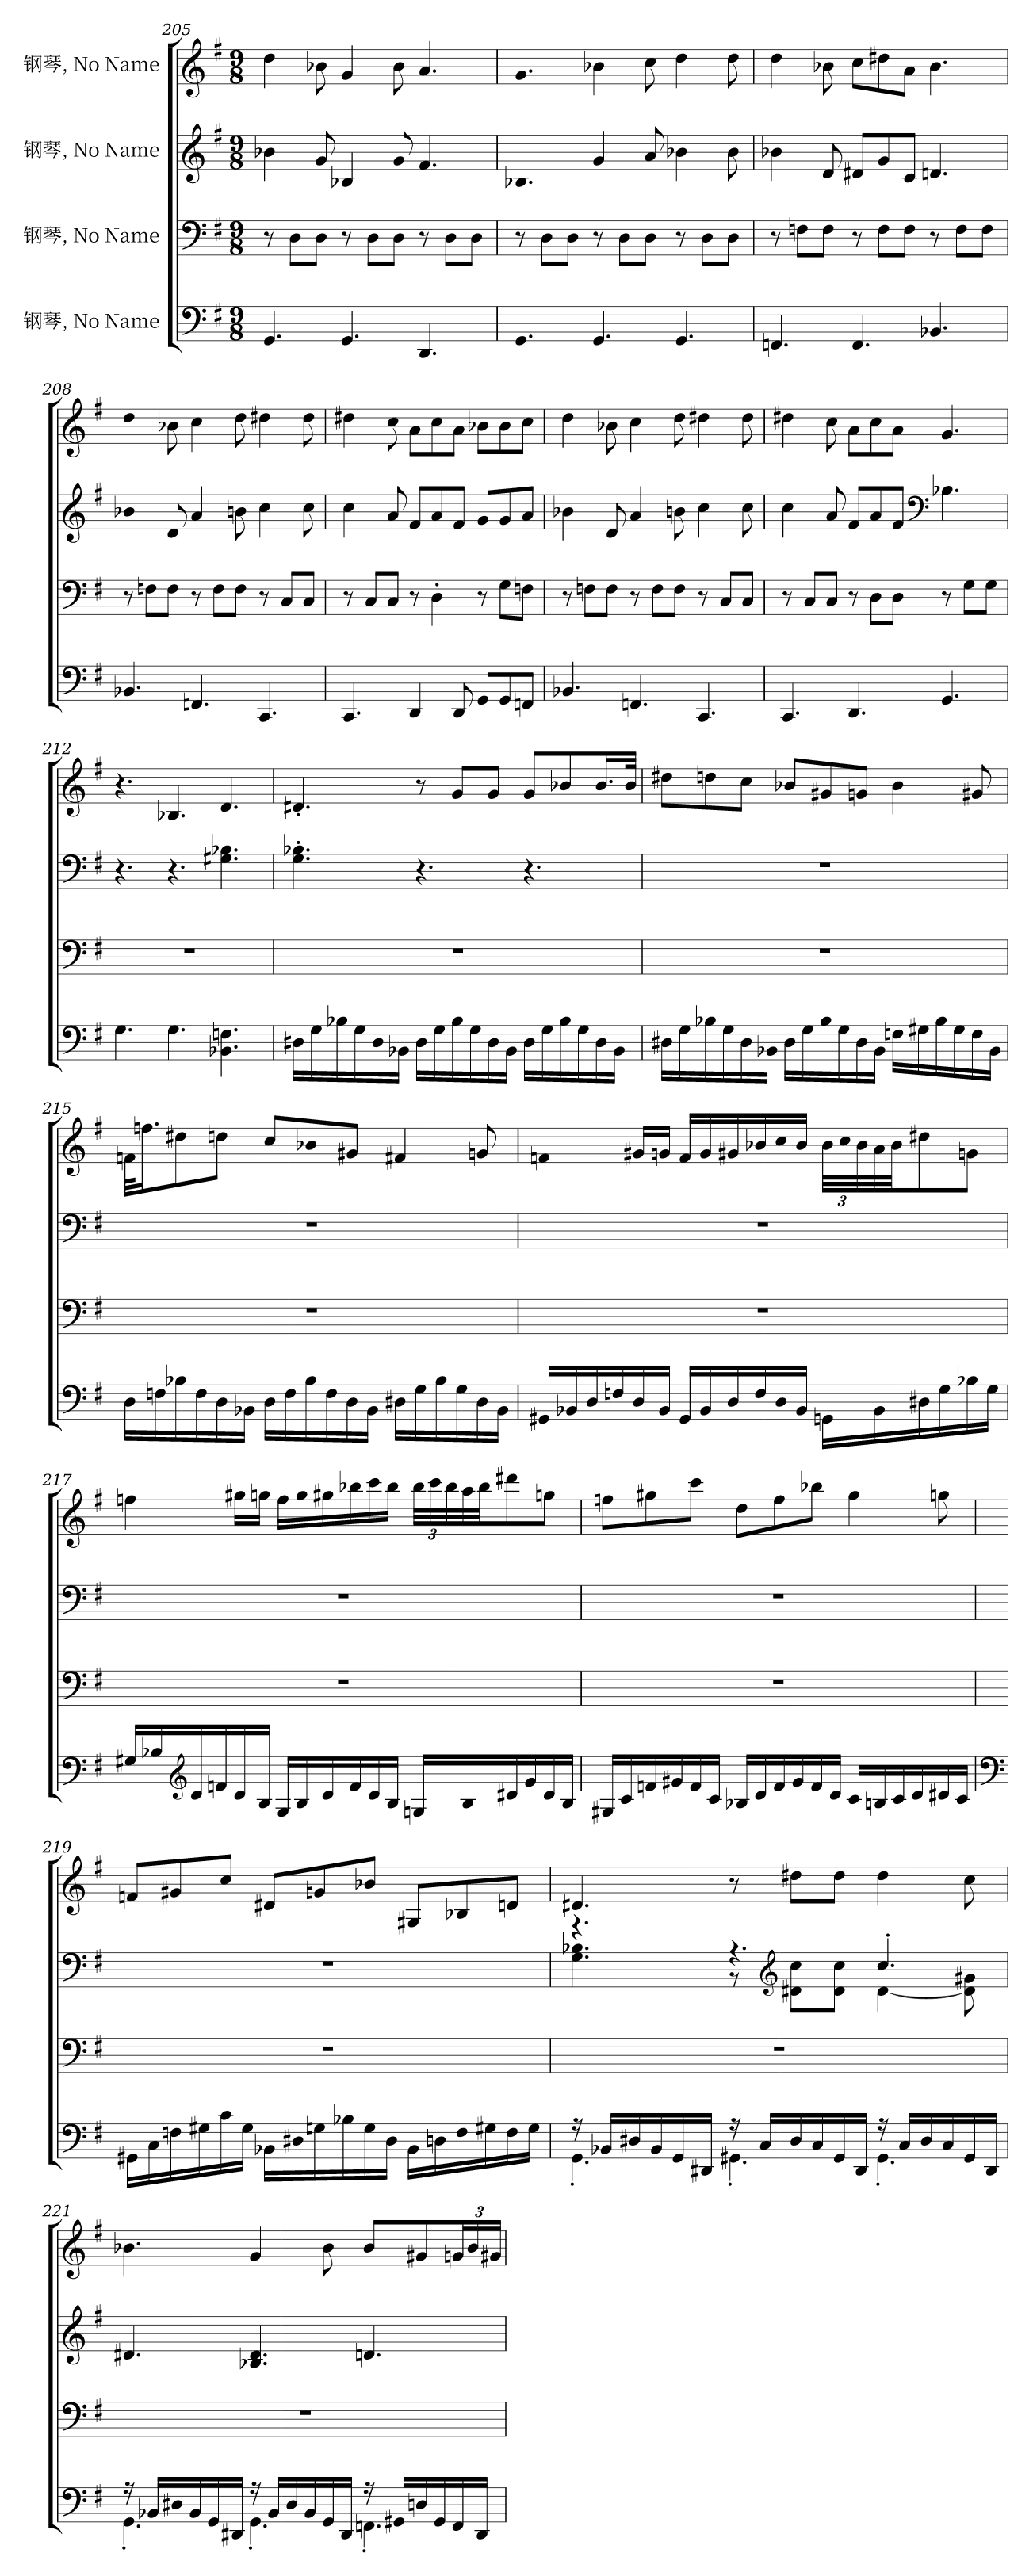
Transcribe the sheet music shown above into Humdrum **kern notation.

**kern	**kern	**kern	**kern
*part4	*part3	*part2	*part1
*staff4	*staff3	*staff2	*staff1
*I"钢琴, No Name	*I"钢琴, No Name	*I"钢琴, No Name	*I"钢琴, No Name
*clefF4	*clefF4	*clefG2	*clefG2
*k[f#]	*k[f#]	*k[f#]	*k[f#]
*M9/8	*M9/8	*M9/8	*M9/8
*MM67	*MM67	*MM67	*MM67
=205	=205	=205	=205
4.GG/	8r	4b-X\	4dd\
.	8D\L	.	.
.	8D\J	8g/	8b-X\
4.GG/	8r	4B-X/	4g/
.	8D\L	.	.
.	8D\J	8g/	8b-\
4.DD/	8r	4.f#/	4.a/
.	8D\L	.	.
.	8D\J	.	.
!!LO:LB:g=z
=206	=206	=206	=206
*	*	*	*MM67
4.GG/	8r	4.B-X/	4.g/
.	8D\L	.	.
.	8D\J	.	.
4.GG/	8r	4g/	4b-X\
.	8D\L	.	.
.	8D\J	8a/	8cc\
4.GG/	8r	4b-X\	4dd\
.	8D\L	.	.
.	8D\J	8b-\	8dd\
=207	=207	=207	=207
*	*	*	*MM67
4.FFn/	8r	4b-X\	4dd\
.	8Fn\L	.	.
.	8F\J	8d/	8b-X\
4.FF/	8r	8d#X/L	8cc\L
.	8F\L	8g/	8dd#X\
.	8F\J	8c/J	8a\J
4.BB-X/	8r	4.dn/	4.b-\
.	8F\L	.	.
.	8F\J	.	.
=208	=208	=208	=208
*	*	*	*MM67
4.BB-X/	8r	4b-X\	4dd\
.	8Fn\L	.	.
.	8F\J	8d/	8b-X\
4.FFn/	8r	4a/	4cc\
.	8F\L	.	.
.	8F\J	8bn\	8dd\
4.CC/	8r	4cc\	4dd#X\
.	8C/L	.	.
.	8C/J	8cc\	8dd#\
!!LO:PB:g=z
=209	=209	=209	=209
*	*	*	*MM67
4.CC/	8r	4cc\	4dd#X\
.	8C/L	.	.
.	8C/J	8a/	8cc\
4DD/	8r	8f#/L	8a\L
.	4D'\	8a/	8cc\
8DD/	.	8f#/J	8a\J
8GG/L	8r	8g/L	8b-X\L
8GG/	8G\L	8g/	8b-\
8FFn/J	8Fn\J	8a/J	8cc\J
=210	=210	=210	=210
*	*	*	*MM67
4.BB-X/	8r	4b-X\	4dd\
.	8Fn\L	.	.
.	8F\J	8d/	8b-X\
4.FFn/	8r	4a/	4cc\
.	8F\L	.	.
.	8F\J	8bn\	8dd\
4.CC/	8r	4cc\	4dd#X\
.	8C/L	.	.
.	8C/J	8cc\	8dd#\
=211	=211	=211	=211
*	*	*	*MM67
4.CC/	8r	4cc\	4dd#X\
.	8C/L	.	.
.	8C/J	8a/	8cc\
4.DD/	8r	8f#/L	8a\L
.	8D\L	8a/	8cc\
.	8D\J	8f#/J	8a\J
*	*	*clefF4	*
4.GG/	8r	4.B-X\	4.g/
.	8G\L	.	.
.	8G\J	.	.
=212	=212	=212	=212
*	*	*	*MM51
4.G\	8%9r	4.r	4.r
*	*	*	*MM49
4.G\	.	4.r	4.B-X/
*	*	*	*MM45
4.BB-X\ 4.Fn\	.	4.G#X\ 4.B-X\	4.d/
!!LO:LB:g=z
=213	=213	=213	=213
*	*	*	*MM69
16D#X\LL	8%9r	4.G\' 4.B-X\'	4.d#X'/
16G\	.	.	.
16B-X\	.	.	.
16G\	.	.	.
16D#\	.	.	.
16BB-X\JJ	.	.	.
16D#\LL	.	4.r	8r
16G\	.	.	.
16B-\	.	.	8g/L
16G\	.	.	.
16D#\	.	.	8g/J
16BB-\JJ	.	.	.
*	*	*	*MM71
16D#\LL	.	4.r	8g/L
16G\	.	.	.
16B-\	.	.	8b-X/
16G\	.	.	.
16D#\	.	.	16.b-/L
16BB-\JJ	.	.	.
.	.	.	32b-/JJk
=214	=214	=214	=214
*	*	*	*MM71
16D#X\LL	8%9r	8%9r	8dd#X\L
16G\	.	.	.
16B-X\	.	.	8ddn\
16G\	.	.	.
16D#\	.	.	8cc\J
16BB-X\JJ	.	.	.
16D#\LL	.	.	8b-X/L
16G\	.	.	.
16B-\	.	.	8g#X/
16G\	.	.	.
16D#\	.	.	8gn/J
16BB-\JJ	.	.	.
*	*	*	*MM71
16Fn\LL	.	.	4b-\
16G#X\	.	.	.
16B-\	.	.	.
16G#\	.	.	.
*	*	*	*MM67
16F\	.	.	8g#X/
16BB-\JJ	.	.	.
!!LO:LB:g=z
=215	=215	=215	=215
*	*	*	*MM71
16D\LL	8%9r	8%9r	32fn\KLL
.	.	.	16.ffn\J
16Fn\	.	.	.
16B-X\	.	.	8dd#X\
16F\	.	.	.
16D\	.	.	8ddn\J
16BB-X\JJ	.	.	.
16D\LL	.	.	8cc/L
16F\	.	.	.
16B-\	.	.	8b-X/
16F\	.	.	.
16D\	.	.	8g#X/J
16BB-\JJ	.	.	.
*	*	*	*MM71
16D#X\LL	.	.	4f#X/
16G\	.	.	.
16B-\	.	.	.
16G\	.	.	.
16D#\	.	.	8gn/
16BB-\JJ	.	.	.
!!LO:PB:g=z
=216	=216	=216	=216
*	*	*	*MM71
16GG#X/LL	8%9r	8%9r	4fn/
16BB-X/	.	.	.
16D/	.	.	.
16Fn/	.	.	.
16D/	.	.	16g#X/LL
16BB-/JJ	.	.	16gn/JJ
16GG#/LL	.	.	16f/LL
16BB-/	.	.	16g/
16D/	.	.	16g#X/
16F/	.	.	16b-X/
16D/	.	.	16cc/
16BB-/JJ	.	.	16b-/JJ
*	*	*	*Xbrackettup
16GGn\LL	.	.	48b-\LLL
.	.	.	48cc\
.	.	.	48b-\
16BB-\	.	.	32a\
.	.	.	32b-\JJ
*	*	*	*MM71
16D#X\	.	.	8dd#X\
16G\	.	.	.
*	*	*	*MM69
16B-X\	.	.	8gn\J
16G\JJ	.	.	.
!!LO:LB:g=z
=217	=217	=217	=217
*	*	*	*MM71
16G#X/LL	8%9r	8%9r	4ffn\
16B-X/	.	.	.
*clefG2	*	*	*
16d/	.	.	.
16fn/	.	.	.
16d/	.	.	16gg#X\LL
16B-/JJ	.	.	16ggn\JJ
16G#/LL	.	.	16ff\LL
16B-/	.	.	16gg\
16d/	.	.	16gg#X\
16f/	.	.	16bb-X\
16d/	.	.	16ccc\
16B-/JJ	.	.	16bb-\JJ
16Gn/LL	.	.	48bb-\LLL
.	.	.	48ccc\
.	.	.	48bb-\
16B-/	.	.	32aa\
.	.	.	32bb-\JJ
*	*	*	*MM69
16d#X/	.	.	8ddd#X\
16g/	.	.	.
16d#/	.	.	8ggn\J
16B-/JJ	.	.	.
!!LO:LB:g=z
=218	=218	=218	=218
*	*	*	*MM71
16G#X/LL	8%9r	8%9r	8ffn\L
16c/	.	.	.
16fn/	.	.	8gg#X\
16g#X/	.	.	.
16f/	.	.	8ccc\J
16c/JJ	.	.	.
16B-X/LL	.	.	8dd\L
16d/	.	.	.
16f/	.	.	8ff\
16g#/	.	.	.
16f/	.	.	8bb-X\J
16d/JJ	.	.	.
*	*	*	*MM71
16c/LL	.	.	4gg#\
16Bn/	.	.	.
16c/	.	.	.
16d/	.	.	.
16d#X/	.	.	8ggn\
16c/JJ	.	.	.
!!LO:PB:g=z
=219	=219	=219	=219
*clefF4	*	*	*
*	*	*	*MM71
16GG#X\LL	8%9r	8%9r	8fn/L
16C\	.	.	.
16Fn\	.	.	8g#X/
16G#X\	.	.	.
16c\	.	.	8cc/J
16G#\JJ	.	.	.
16BB-X\LL	.	.	8d#X/L
16D#X\	.	.	.
16Gn\	.	.	8gn/
16B-X\	.	.	.
16G\	.	.	8b-X/J
16D#\JJ	.	.	.
16BB-\LL	.	.	8G#X/L
16Dn\	.	.	.
16F\	.	.	8B-X/
16G#X\	.	.	.
16F\	.	.	8dn/J
16G#\JJ	.	.	.
!!LO:LB:g=z
=220	=220	=220	=220
*^	*	*^	*
16r	4.GG'\	8%9r	4.r	4.G\ 4.B-X\	4.d#X/
16BB-X/LL	.	.	.	.	.
16D#X/	.	.	.	.	.
16BB-/	.	.	.	.	.
16GG/	.	.	.	.	.
16DD#X/JJ	.	.	.	.	.
16r	4.GG#X'\	.	4.r	8r	8r
16C/LL	.	.	.	.	.
*	*	*	*clefG2	*	*
16D#/	.	.	.	8d#X\ 8cc\L	8dd#X\L
16C/	.	.	.	.	.
16GG#/	.	.	.	8d#\ 8cc\J	8dd#\J
16DD#/JJ	.	.	.	.	.
*	*	*	*	*	*MM71
16r	4.GG#'\	.	4.cc'/	[4d#\	4dd#\
16C/LL	.	.	.	.	.
16D#/	.	.	.	.	.
16C/	.	.	.	.	.
16GG#/	.	.	.	8d#\] 8g#X\	8cc\
16DD#/JJ	.	.	.	.	.
*	*	*	*v	*v	*
!!LO:LB:g=z
=221	=221	=221	=221	=221
*	*	*	*	*MM71
16r	4.GG'\	8%9r	4.d#X/	4.b-X\
16BB-X/LL	.	.	.	.
16D#X/	.	.	.	.
16BB-/	.	.	.	.
16GG/	.	.	.	.
16DD#X/JJ	.	.	.	.
16r	4.GG'\	.	4.B-X/ 4.d#/	4g/
16BB-/LL	.	.	.	.
16D#/	.	.	.	.
16BB-/	.	.	.	.
16GG/	.	.	.	8b-\
16DD#/JJ	.	.	.	.
16r	4.FFn'\	.	4.dn/	8b-/L
16GG#X/LL	.	.	.	.
16Dn/	.	.	.	8g#X/
16GG#/	.	.	.	.
16FF/	.	.	.	24gn/L
.	.	.	.	24b-/
16DD#/JJ	.	.	.	.
.	.	.	.	24g#X/JJ
*v	*v	*	*	*
=	=	=	=
*-	*-	*-	*-
